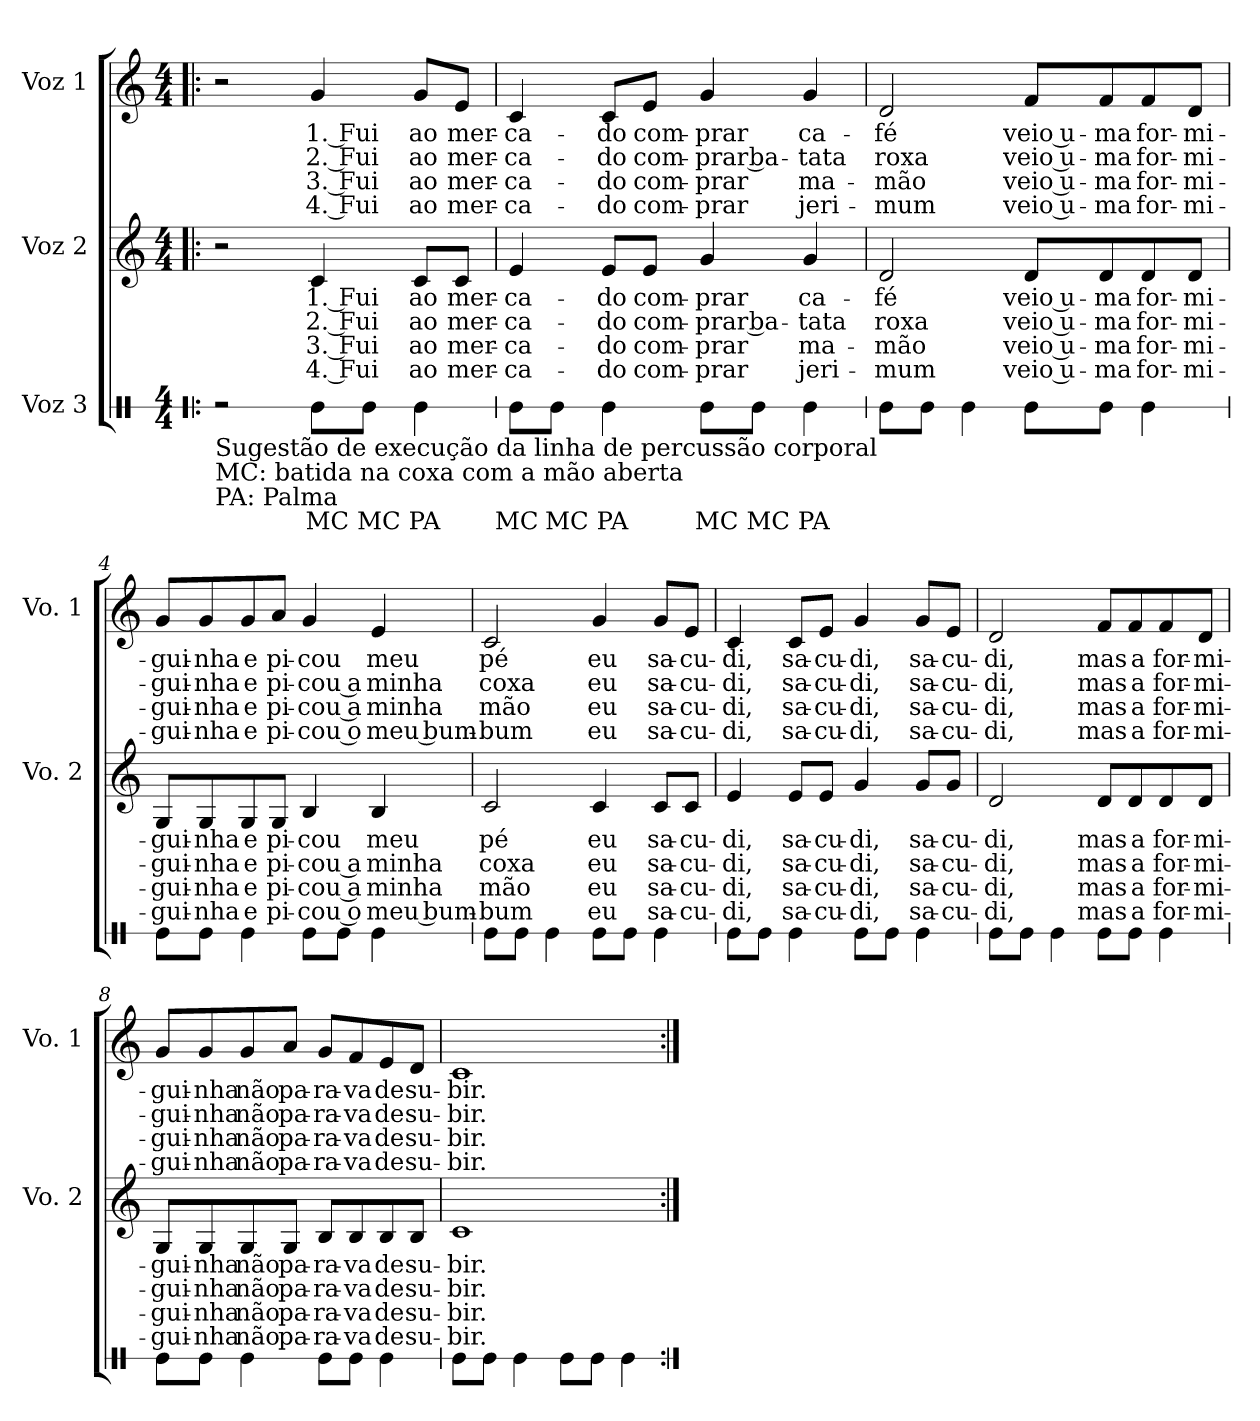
**kern	**text	**kern	**text	**text	**text	**text	**kern	**text	**text	**text	**text
*part3	*part3	*part2	*part2	*part2	*part2	*part2	*part1	*part1	*part1	*part1	*part1
*staff3	*staff3	*staff2	*staff2	*staff2	*staff2	*staff2	*staff1	*staff1	*staff1	*staff1	*staff1
*I"Voz 3	*	*I"Voz 2	*	*	*	*	*I"Voz 1	*	*	*	*
*	*	*I'Vo. 2	*	*	*	*	*I'Vo. 1	*	*	*	*
*stria1	*	*	*	*	*	*	*	*	*	*	*
*clefX	*	*clefG2	*	*	*	*	*clefG2	*	*	*	*
*k[]	*	*k[]	*	*	*	*	*k[]	*	*	*	*
*M4/4	*	*M4/4	*	*	*	*	*M4/4	*	*	*	*
*MM90	*	*MM90	*	*	*	*	*MM90	*	*	*	*
=1!|:	=1!|:	=1!|:	=1!|:	=1!|:	=1!|:	=1!|:	=1!|:	=1!|:	=1!|:	=1!|:	=1!|:
!LO:TX:b:t=Sugestão de execução da linha de percussão corporal	!	!	!	!	!	!	!	!	!	!	!
!LO:TX:b:t=MC&colon; batida na coxa com a mão aberta	!	!	!	!	!	!	!	!	!	!	!
!LO:TX:b:t=PA&colon; Palma	!	!	!	!	!	!	!	!	!	!	!
2r	.	2r	.	.	.	.	2r	.	.	.	.
!	!LO:LY:b	!	!LO:LY:b	!LO:LY:b	!LO:LY:b	!LO:LY:b	!	!LO:LY:b	!LO:LY:b	!LO:LY:b	!LO:LY:b
8Re\L	MC	4c/	1. Fui	2. Fui	3. Fui	4. Fui	4g/	1. Fui	2. Fui	3. Fui	4. Fui
!	!LO:LY:b	!	!	!	!	!	!	!	!	!	!
8Re\J	MC	.	.	.	.	.	.	.	.	.	.
!	!LO:LY:b	!	!LO:LY:b	!LO:LY:b	!LO:LY:b	!LO:LY:b	!	!LO:LY:b	!LO:LY:b	!LO:LY:b	!LO:LY:b
4Re\	PA	8c/L	ao	ao	ao	ao	8g/L	ao	ao	ao	ao
!	!	!	!LO:LY:b	!LO:LY:b	!LO:LY:b	!LO:LY:b	!	!LO:LY:b	!LO:LY:b	!LO:LY:b	!LO:LY:b
.	.	8c/J	mer-	mer-	mer-	mer-	8e/J	mer-	mer-	mer-	mer-
=2	=2	=2	=2	=2	=2	=2	=2	=2	=2	=2	=2
!	!LO:LY:b	!	!LO:LY:b	!LO:LY:b	!LO:LY:b	!LO:LY:b	!	!LO:LY:b	!LO:LY:b	!LO:LY:b	!LO:LY:b
8Re\L	MC	4e/	-ca-	-ca-	-ca-	-ca-	4c/	-ca-	-ca-	-ca-	-ca-
!	!LO:LY:b	!	!	!	!	!	!	!	!	!	!
8Re\J	MC	.	.	.	.	.	.	.	.	.	.
!	!LO:LY:b	!	!LO:LY:b	!LO:LY:b	!LO:LY:b	!LO:LY:b	!	!LO:LY:b	!LO:LY:b	!LO:LY:b	!LO:LY:b
4Re\	PA	8e/L	-do	-do	-do	-do	8c/L	-do	-do	-do	-do
!	!	!	!LO:LY:b	!LO:LY:b	!LO:LY:b	!LO:LY:b	!	!LO:LY:b	!LO:LY:b	!LO:LY:b	!LO:LY:b
.	.	8e/J	com-	com-	com-	com-	8e/J	com-	com-	com-	com-
!	!LO:LY:b	!	!LO:LY:b	!LO:LY:b	!LO:LY:b	!LO:LY:b	!	!LO:LY:b	!LO:LY:b	!LO:LY:b	!LO:LY:b
8Re\L	MC	4g/	-prar	-prar ba-	-prar	-prar	4g/	-prar	-prar ba-	-prar	-prar
!	!LO:LY:b	!	!	!	!	!	!	!	!	!	!
8Re\J	MC	.	.	.	.	.	.	.	.	.	.
!	!LO:LY:b	!	!LO:LY:b	!LO:LY:b	!LO:LY:b	!LO:LY:b	!	!LO:LY:b	!LO:LY:b	!LO:LY:b	!LO:LY:b
4Re\	PA	4g/	ca-	-tata	ma-	jeri-	4g/	ca-	-tata	ma-	jeri-
=3	=3	=3	=3	=3	=3	=3	=3	=3	=3	=3	=3
!	!	!	!LO:LY:b	!LO:LY:b	!LO:LY:b	!LO:LY:b	!	!LO:LY:b	!LO:LY:b	!LO:LY:b	!LO:LY:b
8Re\L	.	2d/	-fé	roxa	-mão	-mum	2d/	-fé	roxa	-mão	-mum
8Re\J	.	.	.	.	.	.	.	.	.	.	.
4Re\	.	.	.	.	.	.	.	.	.	.	.
!	!	!	!LO:LY:b	!LO:LY:b	!LO:LY:b	!LO:LY:b	!	!LO:LY:b	!LO:LY:b	!LO:LY:b	!LO:LY:b
8Re\L	.	8d/L	veio u-	veio u-	veio u-	veio u-	8f/L	veio u-	veio u-	veio u-	veio u-
!	!	!	!LO:LY:b	!LO:LY:b	!LO:LY:b	!LO:LY:b	!	!LO:LY:b	!LO:LY:b	!LO:LY:b	!LO:LY:b
8Re\J	.	8d/	-ma	-ma	-ma	-ma	8f/	-ma	-ma	-ma	-ma
!	!	!	!LO:LY:b	!LO:LY:b	!LO:LY:b	!LO:LY:b	!	!LO:LY:b	!LO:LY:b	!LO:LY:b	!LO:LY:b
4Re\	.	8d/	for-	for-	for-	for-	8f/	for-	for-	for-	for-
!	!	!	!LO:LY:b	!LO:LY:b	!LO:LY:b	!LO:LY:b	!	!LO:LY:b	!LO:LY:b	!LO:LY:b	!LO:LY:b
.	.	8d/J	-mi-	-mi-	-mi-	-mi-	8d/J	-mi-	-mi-	-mi-	-mi-
!!LO:LB:g=z
=4	=4	=4	=4	=4	=4	=4	=4	=4	=4	=4	=4
!	!	!	!LO:LY:b	!LO:LY:b	!LO:LY:b	!LO:LY:b	!	!LO:LY:b	!LO:LY:b	!LO:LY:b	!LO:LY:b
8Re\L	.	8G/L	-gui-	-gui-	-gui-	-gui-	8g/L	-gui-	-gui-	-gui-	-gui-
!	!	!	!LO:LY:b	!LO:LY:b	!LO:LY:b	!LO:LY:b	!	!LO:LY:b	!LO:LY:b	!LO:LY:b	!LO:LY:b
8Re\J	.	8G/	-nha	-nha	-nha	-nha	8g/	-nha	-nha	-nha	-nha
!	!	!	!LO:LY:b	!LO:LY:b	!LO:LY:b	!LO:LY:b	!	!LO:LY:b	!LO:LY:b	!LO:LY:b	!LO:LY:b
4Re\	.	8G/	e	e	e	e	8g/	e	e	e	e
!	!	!	!LO:LY:b	!LO:LY:b	!LO:LY:b	!LO:LY:b	!	!LO:LY:b	!LO:LY:b	!LO:LY:b	!LO:LY:b
.	.	8G/J	pi-	pi-	pi-	pi-	8a/J	pi-	pi-	pi-	pi-
!	!	!	!LO:LY:b	!LO:LY:b	!LO:LY:b	!LO:LY:b	!	!LO:LY:b	!LO:LY:b	!LO:LY:b	!LO:LY:b
8Re\L	.	4B/	-cou	-cou a	-cou a	-cou o	4g/	-cou	-cou a	-cou a	-cou o
8Re\J	.	.	.	.	.	.	.	.	.	.	.
!	!	!	!LO:LY:b	!LO:LY:b	!LO:LY:b	!LO:LY:b	!	!LO:LY:b	!LO:LY:b	!LO:LY:b	!LO:LY:b
4Re\	.	4B/	meu	minha	minha	meu bum-	4e/	meu	minha	minha	meu bum-
=5	=5	=5	=5	=5	=5	=5	=5	=5	=5	=5	=5
!	!	!	!LO:LY:b	!LO:LY:b	!LO:LY:b	!LO:LY:b	!	!LO:LY:b	!LO:LY:b	!LO:LY:b	!LO:LY:b
8Re\L	.	2c/	pé	coxa	mão	-bum	2c/	pé	coxa	mão	-bum
8Re\J	.	.	.	.	.	.	.	.	.	.	.
4Re\	.	.	.	.	.	.	.	.	.	.	.
!	!	!	!LO:LY:b	!LO:LY:b	!LO:LY:b	!LO:LY:b	!	!LO:LY:b	!LO:LY:b	!LO:LY:b	!LO:LY:b
8Re\L	.	4c/	eu	eu	eu	eu	4g/	eu	eu	eu	eu
8Re\J	.	.	.	.	.	.	.	.	.	.	.
!	!	!	!LO:LY:b	!LO:LY:b	!LO:LY:b	!LO:LY:b	!	!LO:LY:b	!LO:LY:b	!LO:LY:b	!LO:LY:b
4Re\	.	8c/L	sa-	sa-	sa-	sa-	8g/L	sa-	sa-	sa-	sa-
!	!	!	!LO:LY:b	!LO:LY:b	!LO:LY:b	!LO:LY:b	!	!LO:LY:b	!LO:LY:b	!LO:LY:b	!LO:LY:b
.	.	8c/J	-cu-	-cu-	-cu-	-cu-	8e/J	-cu-	-cu-	-cu-	-cu-
=6	=6	=6	=6	=6	=6	=6	=6	=6	=6	=6	=6
!	!	!	!LO:LY:b	!LO:LY:b	!LO:LY:b	!LO:LY:b	!	!LO:LY:b	!LO:LY:b	!LO:LY:b	!LO:LY:b
8Re\L	.	4e/	-di,	-di,	-di,	-di,	4c/	-di,	-di,	-di,	-di,
8Re\J	.	.	.	.	.	.	.	.	.	.	.
!	!	!	!LO:LY:b	!LO:LY:b	!LO:LY:b	!LO:LY:b	!	!LO:LY:b	!LO:LY:b	!LO:LY:b	!LO:LY:b
4Re\	.	8e/L	sa-	sa-	sa-	sa-	8c/L	sa-	sa-	sa-	sa-
!	!	!	!LO:LY:b	!LO:LY:b	!LO:LY:b	!LO:LY:b	!	!LO:LY:b	!LO:LY:b	!LO:LY:b	!LO:LY:b
.	.	8e/J	-cu-	-cu-	-cu-	-cu-	8e/J	-cu-	-cu-	-cu-	-cu-
!	!	!	!LO:LY:b	!LO:LY:b	!LO:LY:b	!LO:LY:b	!	!LO:LY:b	!LO:LY:b	!LO:LY:b	!LO:LY:b
8Re\L	.	4g/	-di,	-di,	-di,	-di,	4g/	-di,	-di,	-di,	-di,
8Re\J	.	.	.	.	.	.	.	.	.	.	.
!	!	!	!LO:LY:b	!LO:LY:b	!LO:LY:b	!LO:LY:b	!	!LO:LY:b	!LO:LY:b	!LO:LY:b	!LO:LY:b
4Re\	.	8g/L	sa-	sa-	sa-	sa-	8g/L	sa-	sa-	sa-	sa-
!	!	!	!LO:LY:b	!LO:LY:b	!LO:LY:b	!LO:LY:b	!	!LO:LY:b	!LO:LY:b	!LO:LY:b	!LO:LY:b
.	.	8g/J	-cu-	-cu-	-cu-	-cu-	8e/J	-cu-	-cu-	-cu-	-cu-
!!LO:LB:g=z
=7	=7	=7	=7	=7	=7	=7	=7	=7	=7	=7	=7
!	!	!	!LO:LY:b	!LO:LY:b	!LO:LY:b	!LO:LY:b	!	!LO:LY:b	!LO:LY:b	!LO:LY:b	!LO:LY:b
8Re\L	.	2d/	-di,	-di,	-di,	-di,	2d/	-di,	-di,	-di,	-di,
8Re\J	.	.	.	.	.	.	.	.	.	.	.
4Re\	.	.	.	.	.	.	.	.	.	.	.
!	!	!	!LO:LY:b	!LO:LY:b	!LO:LY:b	!LO:LY:b	!	!LO:LY:b	!LO:LY:b	!LO:LY:b	!LO:LY:b
8Re\L	.	8d/L	mas	mas	mas	mas	8f/L	mas	mas	mas	mas
!	!	!	!LO:LY:b	!LO:LY:b	!LO:LY:b	!LO:LY:b	!	!LO:LY:b	!LO:LY:b	!LO:LY:b	!LO:LY:b
8Re\J	.	8d/	a	a	a	a	8f/	a	a	a	a
!	!	!	!LO:LY:b	!LO:LY:b	!LO:LY:b	!LO:LY:b	!	!LO:LY:b	!LO:LY:b	!LO:LY:b	!LO:LY:b
4Re\	.	8d/	for-	for-	for-	for-	8f/	for-	for-	for-	for-
!	!	!	!LO:LY:b	!LO:LY:b	!LO:LY:b	!LO:LY:b	!	!LO:LY:b	!LO:LY:b	!LO:LY:b	!LO:LY:b
.	.	8d/J	-mi-	-mi-	-mi-	-mi-	8d/J	-mi-	-mi-	-mi-	-mi-
=8	=8	=8	=8	=8	=8	=8	=8	=8	=8	=8	=8
!	!	!	!LO:LY:b	!LO:LY:b	!LO:LY:b	!LO:LY:b	!	!LO:LY:b	!LO:LY:b	!LO:LY:b	!LO:LY:b
8Re\L	.	8G/L	-gui-	-gui-	-gui-	-gui-	8g/L	-gui-	-gui-	-gui-	-gui-
!	!	!	!LO:LY:b	!LO:LY:b	!LO:LY:b	!LO:LY:b	!	!LO:LY:b	!LO:LY:b	!LO:LY:b	!LO:LY:b
8Re\J	.	8G/	-nha	-nha	-nha	-nha	8g/	-nha	-nha	-nha	-nha
!	!	!	!LO:LY:b	!LO:LY:b	!LO:LY:b	!LO:LY:b	!	!LO:LY:b	!LO:LY:b	!LO:LY:b	!LO:LY:b
4Re\	.	8G/	não	não	não	não	8g/	não	não	não	não
!	!	!	!LO:LY:b	!LO:LY:b	!LO:LY:b	!LO:LY:b	!	!LO:LY:b	!LO:LY:b	!LO:LY:b	!LO:LY:b
.	.	8G/J	pa-	pa-	pa-	pa-	8a/J	pa-	pa-	pa-	pa-
!	!	!	!LO:LY:b	!LO:LY:b	!LO:LY:b	!LO:LY:b	!	!LO:LY:b	!LO:LY:b	!LO:LY:b	!LO:LY:b
8Re\L	.	8B/L	-ra-	-ra-	-ra-	-ra-	8g/L	-ra-	-ra-	-ra-	-ra-
!	!	!	!LO:LY:b	!LO:LY:b	!LO:LY:b	!LO:LY:b	!	!LO:LY:b	!LO:LY:b	!LO:LY:b	!LO:LY:b
8Re\J	.	8B/	-va	-va	-va	-va	8f/	-va	-va	-va	-va
!	!	!	!LO:LY:b	!LO:LY:b	!LO:LY:b	!LO:LY:b	!	!LO:LY:b	!LO:LY:b	!LO:LY:b	!LO:LY:b
4Re\	.	8B/	de	de	de	de	8e/	de	de	de	de
!	!	!	!LO:LY:b	!LO:LY:b	!LO:LY:b	!LO:LY:b	!	!LO:LY:b	!LO:LY:b	!LO:LY:b	!LO:LY:b
.	.	8B/J	su-	su-	su-	su-	8d/J	su-	su-	su-	su-
=9	=9	=9	=9	=9	=9	=9	=9	=9	=9	=9	=9
!	!	!	!LO:LY:b	!LO:LY:b	!LO:LY:b	!LO:LY:b	!	!LO:LY:b	!LO:LY:b	!LO:LY:b	!LO:LY:b
8Re\L	.	1c	-bir.	-bir.	-bir.	-bir.	1c	-bir.	-bir.	-bir.	-bir.
8Re\J	.	.	.	.	.	.	.	.	.	.	.
4Re\	.	.	.	.	.	.	.	.	.	.	.
8Re\L	.	.	.	.	.	.	.	.	.	.	.
8Re\J	.	.	.	.	.	.	.	.	.	.	.
4Re\	.	.	.	.	.	.	.	.	.	.	.
=:|!	=:|!	=:|!	=:|!	=:|!	=:|!	=:|!	=:|!	=:|!	=:|!	=:|!	=:|!
*-	*-	*-	*-	*-	*-	*-	*-	*-	*-	*-	*-
